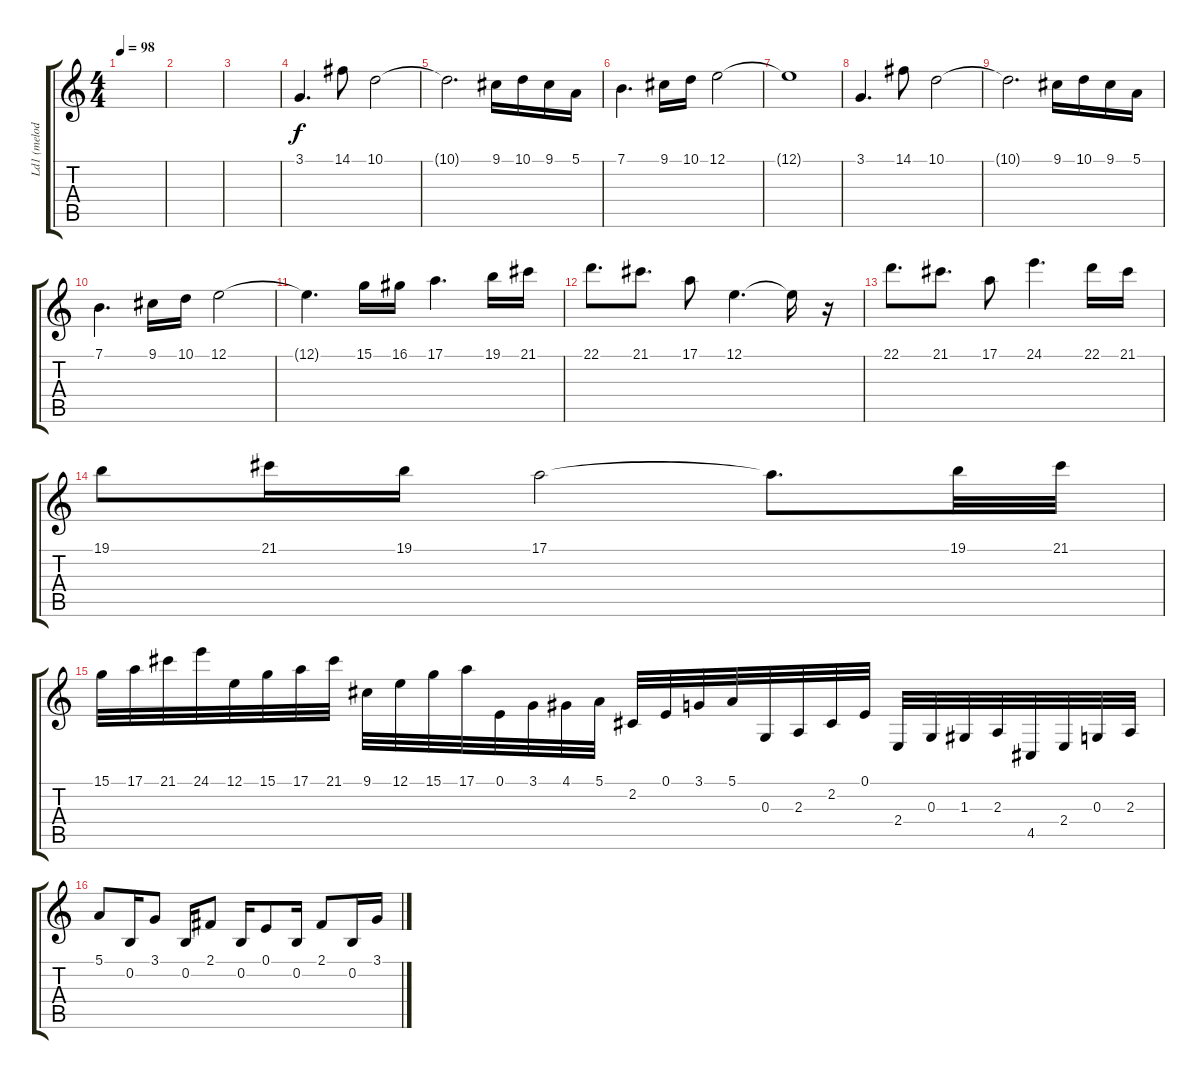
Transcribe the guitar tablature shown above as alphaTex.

\track ("Ld1 (melody)" "Ld1 (melod") {instrument lead2sawtooth}
\staff {score tabs}
\tuning (E4 B3 G3 D3 A2 E2) {hide}
\ts (4 4)
\tempo 98
\clef g2
\ks c
|
|
|
3.1.4{d} 14.1.8 10.1.2 |
10.1{t}.2{d} 9.1.16 10.1.16 9.1.16 5.1.16 |
7.1.4{d} 9.1.16 10.1.16 12.1.2 |
12.1{t}.1 |
3.1.4{d} 14.1.8 10.1.2 |
10.1{t}.2{d} 9.1.16 10.1.16 9.1.16 5.1.16 |
7.1.4{d} 9.1.16 10.1.16 12.1.2 |
12.1{t}.4{d} 15.1.16 16.1.16 17.1.4{d} 19.1.16 21.1.16 |
22.1.8{d} 21.1.8{d} 17.1.8 12.1.4{d} 12.1{t}.16 r.16 |
22.1.8{d} 21.1.8{d} 17.1.8 24.1.4{d} 22.1.16 21.1.16 |
19.1.8 21.1.16 19.1.16 17.1.2 17.1{t}.8{d} 19.1.32 21.1.32 |
15.1.32 17.1.32 21.1.32 24.1.32 12.1.32 15.1.32 17.1.32 21.1.32 9.1.32 12.1.32 15.1.32 17.1.32 0.1.32 3.1.32 4.1.32 5.1.32 2.2.32 0.1.32 3.1.32 5.1.32 0.3.32 2.3.32 2.2.32 0.1.32 2.4.32 0.3.32 1.3.32 2.3.32 4.5.32 2.4.32 0.3.32 2.3.32 |
5.1.8 0.2.16 3.1.8 0.2.16 2.1.8 0.2.16 0.1.8 0.2.16 2.1.8 0.2.16 3.1.16
